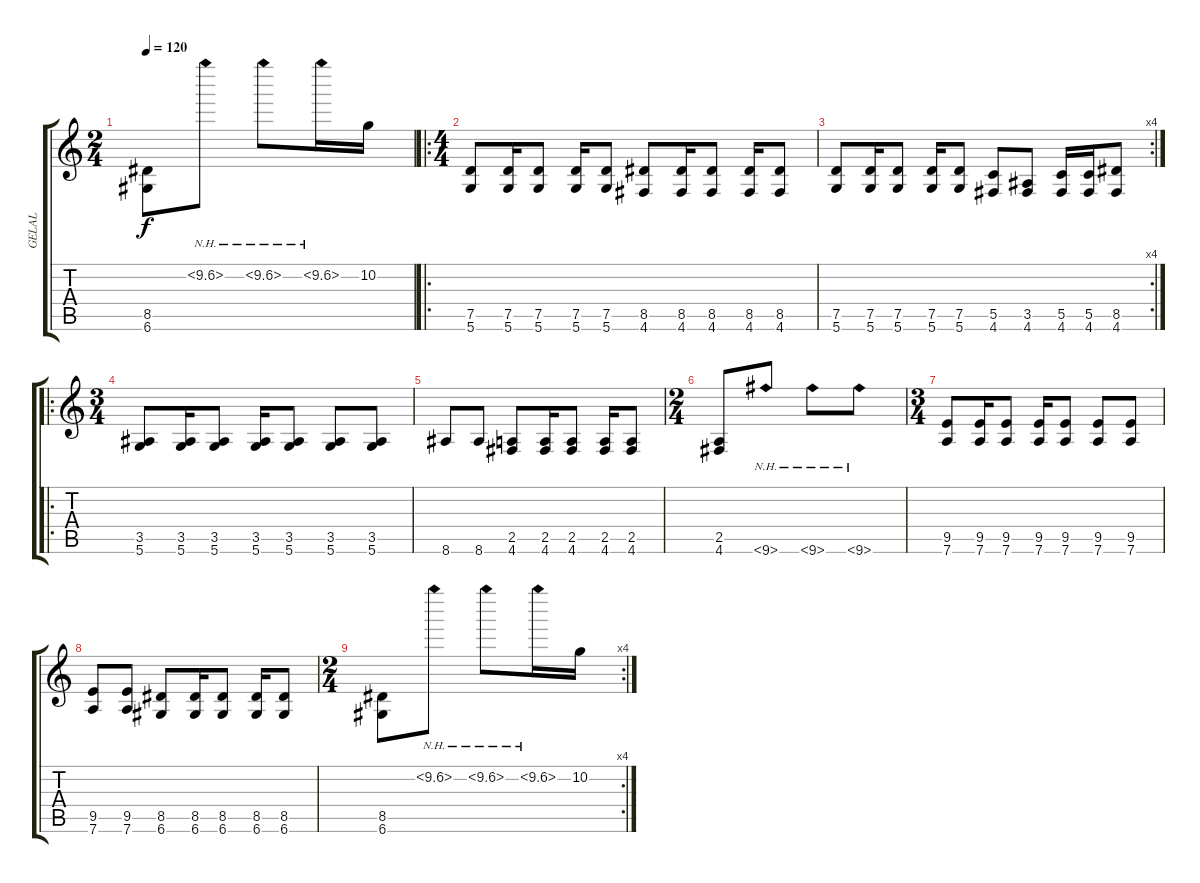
\track ("GELAL" "GELAL") {instrument distortionguitar}
\staff {score tabs}
\tuning (D4 A3 F3 C3 G2 D2) {hide}
\ts (2 4)
\tempo 120
\clef g2
\ks c
(8.5 6.6).8{dy f} 10.2{nh}.8 10.2{nh}.8 10.2{nh}.16 10.2.16 |
\ro
\ts (4 4)
(7.5 5.6).8 (7.5 5.6).16 (7.5 5.6).8 (7.5 5.6).16 (7.5 5.6).8 (8.5 4.6).8 (8.5 4.6).16 (8.5 4.6).8 (8.5 4.6).16 (8.5 4.6).8 |
\rc 4
(7.5 5.6).8 (7.5 5.6).16 (7.5 5.6).8 (7.5 5.6).16 (7.5 5.6).8 (5.5 4.6).8 (3.5 4.6).8 (5.5 4.6).16 (5.5 4.6).16 (8.5 4.6).8 |
\ro
\ts (3 4)
(3.5 5.6).8 (3.5 5.6).16 (3.5 5.6).8 (3.5 5.6).16 (3.5 5.6).8 (3.5 5.6).8 (3.5 5.6).8 |
8.6.8 8.6.8 (2.5 4.6).8 (2.5 4.6).16 (2.5 4.6).8 (2.5 4.6).16 (2.5 4.6).8 |
\ts (2 4)
(2.5 4.6).8 9.6{nh}.8 9.6{nh}.8 9.6{nh}.8 |
\ts (3 4)
(9.5 7.6).8 (9.5 7.6).16 (9.5 7.6).8 (9.5 7.6).16 (9.5 7.6).8 (9.5 7.6).8 (9.5 7.6).8 |
(9.5 7.6).8 (9.5 7.6).8 (8.5 6.6).8 (8.5 6.6).16 (8.5 6.6).8 (8.5 6.6).16 (8.5 6.6).8 |
\rc 4
\ts (2 4)
(8.5 6.6).8 10.2{nh}.8 10.2{nh}.8 10.2{nh}.16 10.2.16
